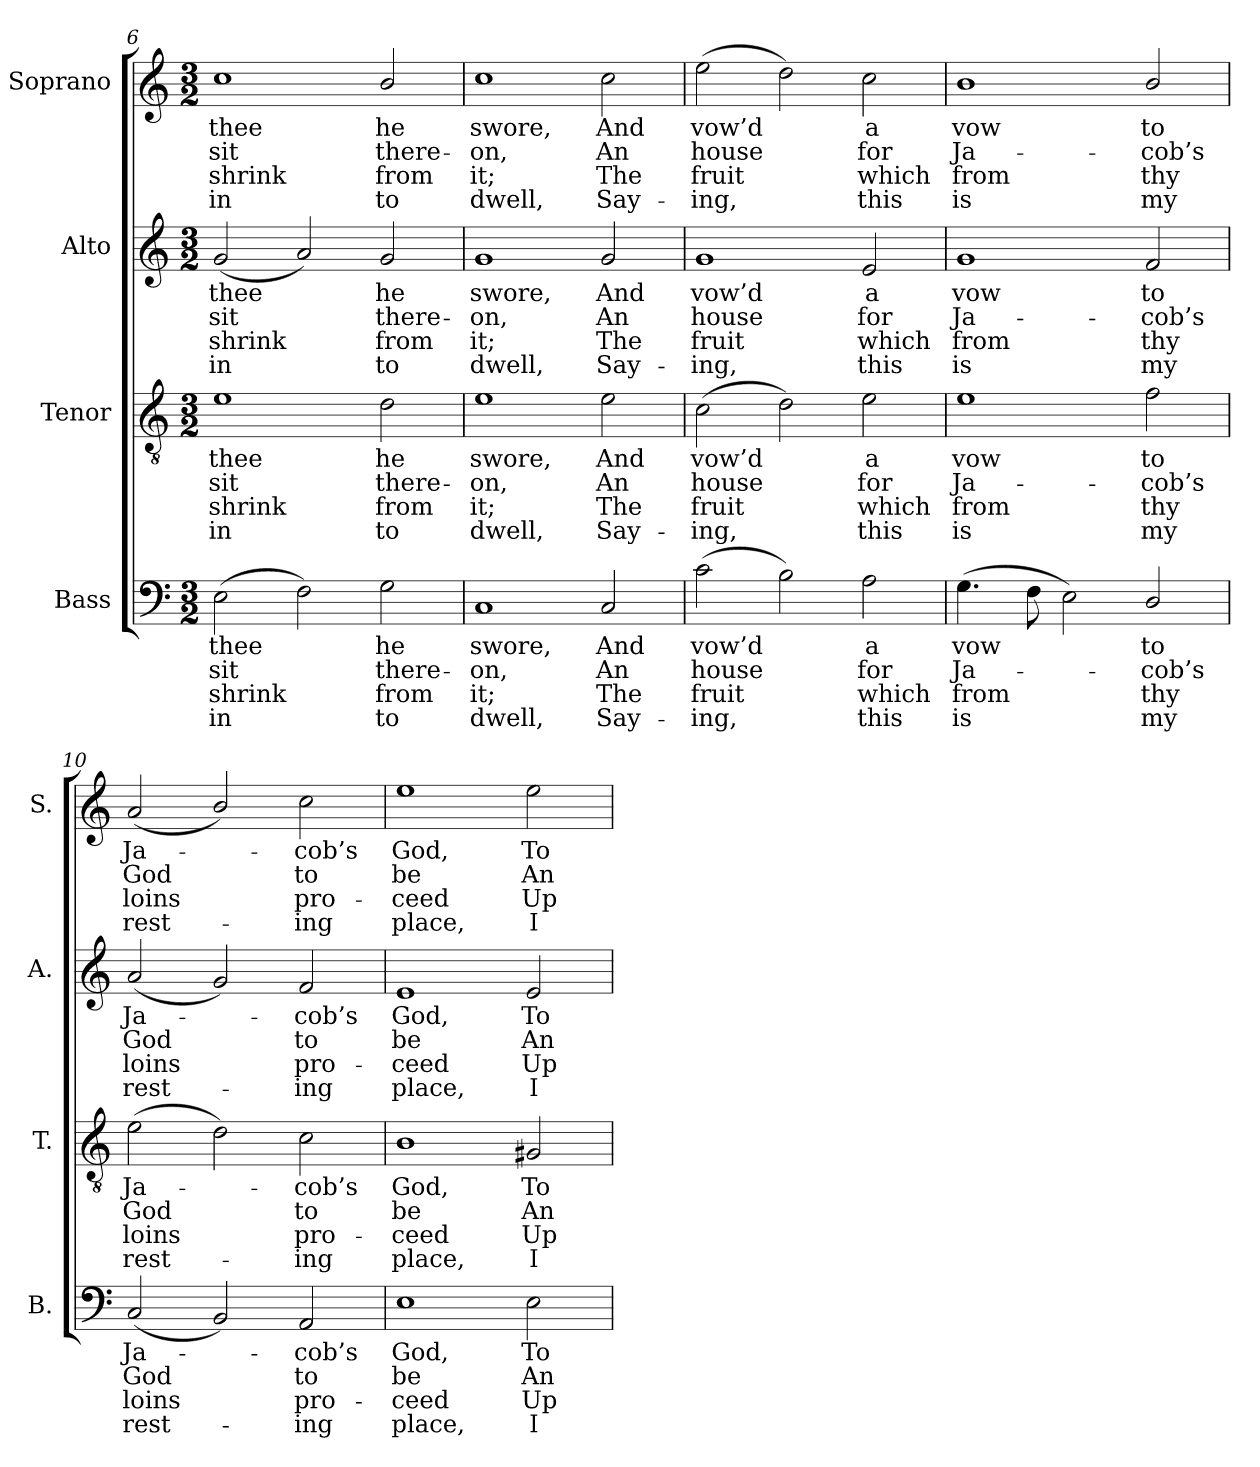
**kern	**text	**text	**text	**text	**kern	**text	**text	**text	**text	**kern	**text	**text	**text	**text	**kern	**text	**text	**text	**text
*part4	*part4	*part4	*part4	*part4	*part3	*part3	*part3	*part3	*part3	*part2	*part2	*part2	*part2	*part2	*part1	*part1	*part1	*part1	*part1
*staff4	*staff4	*staff4	*staff4	*staff4	*staff3	*staff3	*staff3	*staff3	*staff3	*staff2	*staff2	*staff2	*staff2	*staff2	*staff1	*staff1	*staff1	*staff1	*staff1
*I"Bass	*	*	*	*	*I"Tenor	*	*	*	*	*I"Alto	*	*	*	*	*I"Soprano	*	*	*	*
*I'B.	*	*	*	*	*I'T.	*	*	*	*	*I'A.	*	*	*	*	*I'S.	*	*	*	*
*clefF4	*	*	*	*	*clefGv2	*	*	*	*	*clefG2	*	*	*	*	*clefG2	*	*	*	*
*	*	*	*	*	*ITrd7c12	*	*	*	*	*	*	*	*	*	*	*	*	*	*
*k[]	*	*	*	*	*k[]	*	*	*	*	*k[]	*	*	*	*	*k[]	*	*	*	*
*a:	*	*	*	*	*a:	*	*	*	*	*a:	*	*	*	*	*a:	*	*	*	*
*M3/2	*	*	*	*	*M3/2	*	*	*	*	*M3/2	*	*	*	*	*M3/2	*	*	*	*
=6	=6	=6	=6	=6	=6	=6	=6	=6	=6	=6	=6	=6	=6	=6	=6	=6	=6	=6	=6
!	!LO:LY:b:color=#000000	!LO:LY:b:color=#000000	!LO:LY:b:color=#000000	!LO:LY:b:color=#000000	!	!	!	!	!	!	!	!	!	!	!	!	!	!	!
!	!	!	!	!	!	!LO:LY:b:color=#000000	!LO:LY:b:color=#000000	!LO:LY:b:color=#000000	!LO:LY:b:color=#000000	!	!	!	!	!	!	!	!	!	!
!	!	!	!	!	!	!	!	!	!	!	!LO:LY:b:color=#000000	!LO:LY:b:color=#000000	!LO:LY:b:color=#000000	!LO:LY:b:color=#000000	!	!	!	!	!
!	!	!	!	!	!	!	!	!	!	!	!	!	!	!	!	!LO:LY:b:color=#000000	!LO:LY:b:color=#000000	!LO:LY:b:color=#000000	!LO:LY:b:color=#000000
(2Ei\	thee	sit	-shrink	in	1Ei	thee	sit	-shrink	in	(2gi/	thee	sit	-shrink	in	1cci	thee	sit	-shrink	in
2Fi\)	.	.	.	.	.	.	.	.	.	2ai/)	.	.	.	.	.	.	.	.	.
!	!LO:LY:b:color=#000000	!LO:LY:b:color=#000000	!LO:LY:b:color=#000000	!LO:LY:b:color=#000000	!	!	!	!	!	!	!	!	!	!	!	!	!	!	!
!	!	!	!	!	!	!LO:LY:b:color=#000000	!LO:LY:b:color=#000000	!LO:LY:b:color=#000000	!LO:LY:b:color=#000000	!	!	!	!	!	!	!	!	!	!
!	!	!	!	!	!	!	!	!	!	!	!LO:LY:b:color=#000000	!LO:LY:b:color=#000000	!LO:LY:b:color=#000000	!LO:LY:b:color=#000000	!	!	!	!	!
!	!	!	!	!	!	!	!	!	!	!	!	!	!	!	!	!LO:LY:b:color=#000000	!LO:LY:b:color=#000000	!LO:LY:b:color=#000000	!LO:LY:b:color=#000000
2Gi\	he	there-	from	to	2Di\	he	there-	from	to	2gi/	he	there-	from	to	2bi/	he	there-	from	to
=7	=7	=7	=7	=7	=7	=7	=7	=7	=7	=7	=7	=7	=7	=7	=7	=7	=7	=7	=7
!	!LO:LY:b:color=#000000	!LO:LY:b:color=#000000	!LO:LY:b:color=#000000	!LO:LY:b:color=#000000	!	!	!	!	!	!	!	!	!	!	!	!	!	!	!
!	!	!	!	!	!	!LO:LY:b:color=#000000	!LO:LY:b:color=#000000	!LO:LY:b:color=#000000	!LO:LY:b:color=#000000	!	!	!	!	!	!	!	!	!	!
!	!	!	!	!	!	!	!	!	!	!	!LO:LY:b:color=#000000	!LO:LY:b:color=#000000	!LO:LY:b:color=#000000	!LO:LY:b:color=#000000	!	!	!	!	!
!	!	!	!	!	!	!	!	!	!	!	!	!	!	!	!	!LO:LY:b:color=#000000	!LO:LY:b:color=#000000	!LO:LY:b:color=#000000	!LO:LY:b:color=#000000
1Ci	swore,	-on,	it;	dwell,	1Ei	swore,	-on,	it;	dwell,	1gi	swore,	-on,	it;	dwell,	1cci	swore,	-on,	it;	dwell,
!	!LO:LY:b:color=#000000	!LO:LY:b:color=#000000	!LO:LY:b:color=#000000	!LO:LY:b:color=#000000	!	!	!	!	!	!	!	!	!	!	!	!	!	!	!
!	!	!	!	!	!	!LO:LY:b:color=#000000	!LO:LY:b:color=#000000	!LO:LY:b:color=#000000	!LO:LY:b:color=#000000	!	!	!	!	!	!	!	!	!	!
!	!	!	!	!	!	!	!	!	!	!	!LO:LY:b:color=#000000	!LO:LY:b:color=#000000	!LO:LY:b:color=#000000	!LO:LY:b:color=#000000	!	!	!	!	!
!	!	!	!	!	!	!	!	!	!	!	!	!	!	!	!	!LO:LY:b:color=#000000	!LO:LY:b:color=#000000	!LO:LY:b:color=#000000	!LO:LY:b:color=#000000
2Ci/	And	An	The	Say-	2Ei\	And	An	The	Say-	2gi/	And	An	The	Say-	2cci\	And	An	The	Say-
!!LO:LB:g=z
=8	=8	=8	=8	=8	=8	=8	=8	=8	=8	=8	=8	=8	=8	=8	=8	=8	=8	=8	=8
!	!LO:LY:b:color=#000000	!LO:LY:b:color=#000000	!LO:LY:b:color=#000000	!LO:LY:b:color=#000000	!	!	!	!	!	!	!	!	!	!	!	!	!	!	!
!	!	!	!	!	!	!LO:LY:b:color=#000000	!LO:LY:b:color=#000000	!LO:LY:b:color=#000000	!LO:LY:b:color=#000000	!	!	!	!	!	!	!	!	!	!
!	!	!	!	!	!	!	!	!	!	!	!LO:LY:b:color=#000000	!LO:LY:b:color=#000000	!LO:LY:b:color=#000000	!LO:LY:b:color=#000000	!	!	!	!	!
!	!	!	!	!	!	!	!	!	!	!	!	!	!	!	!	!LO:LY:b:color=#000000	!LO:LY:b:color=#000000	!LO:LY:b:color=#000000	!LO:LY:b:color=#000000
(2ci\	vow’d	house	-fruit	ing,	(2Ci\	vow’d	house	-fruit	ing,	1gi	vow’d	house	-fruit	ing,	(2eei\	vow’d	house	-fruit	ing,
2Bi\)	.	.	.	.	2Di\)	.	.	.	.	.	.	.	.	.	2ddi\)	.	.	.	.
!	!LO:LY:b:color=#000000	!LO:LY:b:color=#000000	!LO:LY:b:color=#000000	!LO:LY:b:color=#000000	!	!	!	!	!	!	!	!	!	!	!	!	!	!	!
!	!	!	!	!	!	!LO:LY:b:color=#000000	!LO:LY:b:color=#000000	!LO:LY:b:color=#000000	!LO:LY:b:color=#000000	!	!	!	!	!	!	!	!	!	!
!	!	!	!	!	!	!	!	!	!	!	!LO:LY:b:color=#000000	!LO:LY:b:color=#000000	!LO:LY:b:color=#000000	!LO:LY:b:color=#000000	!	!	!	!	!
!	!	!	!	!	!	!	!	!	!	!	!	!	!	!	!	!LO:LY:b:color=#000000	!LO:LY:b:color=#000000	!LO:LY:b:color=#000000	!LO:LY:b:color=#000000
2Ai\	a	for	which	this	2Ei\	a	for	which	this	2ei/	a	for	which	this	2cci\	a	for	which	this
=9	=9	=9	=9	=9	=9	=9	=9	=9	=9	=9	=9	=9	=9	=9	=9	=9	=9	=9	=9
!	!LO:LY:b:color=#000000	!LO:LY:b:color=#000000	!LO:LY:b:color=#000000	!LO:LY:b:color=#000000	!	!	!	!	!	!	!	!	!	!	!	!	!	!	!
!	!	!	!	!	!	!LO:LY:b:color=#000000	!LO:LY:b:color=#000000	!LO:LY:b:color=#000000	!LO:LY:b:color=#000000	!	!	!	!	!	!	!	!	!	!
!	!	!	!	!	!	!	!	!	!	!	!LO:LY:b:color=#000000	!LO:LY:b:color=#000000	!LO:LY:b:color=#000000	!LO:LY:b:color=#000000	!	!	!	!	!
!	!	!	!	!	!	!	!	!	!	!	!	!	!	!	!	!LO:LY:b:color=#000000	!LO:LY:b:color=#000000	!LO:LY:b:color=#000000	!LO:LY:b:color=#000000
(4.Gi\	vow	Ja-	from	is	1Ei	vow	Ja-	from	is	1gi	vow	Ja-	from	is	1bi	vow	Ja-	from	is
8Fi\	.	.	.	.	.	.	.	.	.	.	.	.	.	.	.	.	.	.	.
2Ei\)	.	.	.	.	.	.	.	.	.	.	.	.	.	.	.	.	.	.	.
!	!LO:LY:b:color=#000000	!LO:LY:b:color=#000000	!LO:LY:b:color=#000000	!LO:LY:b:color=#000000	!	!	!	!	!	!	!	!	!	!	!	!	!	!	!
!	!	!	!	!	!	!LO:LY:b:color=#000000	!LO:LY:b:color=#000000	!LO:LY:b:color=#000000	!LO:LY:b:color=#000000	!	!	!	!	!	!	!	!	!	!
!	!	!	!	!	!	!	!	!	!	!	!LO:LY:b:color=#000000	!LO:LY:b:color=#000000	!LO:LY:b:color=#000000	!LO:LY:b:color=#000000	!	!	!	!	!
!	!	!	!	!	!	!	!	!	!	!	!	!	!	!	!	!LO:LY:b:color=#000000	!LO:LY:b:color=#000000	!LO:LY:b:color=#000000	!LO:LY:b:color=#000000
2Di/	to	-cob’s	thy	my	2Fi\	to	-cob’s	thy	my	2fi/	to	-cob’s	thy	my	2bi/	to	-cob’s	thy	my
=10	=10	=10	=10	=10	=10	=10	=10	=10	=10	=10	=10	=10	=10	=10	=10	=10	=10	=10	=10
!	!LO:LY:b:color=#000000	!LO:LY:b:color=#000000	!LO:LY:b:color=#000000	!LO:LY:b:color=#000000	!	!	!	!	!	!	!	!	!	!	!	!	!	!	!
!	!	!	!	!	!	!LO:LY:b:color=#000000	!LO:LY:b:color=#000000	!LO:LY:b:color=#000000	!LO:LY:b:color=#000000	!	!	!	!	!	!	!	!	!	!
!	!	!	!	!	!	!	!	!	!	!	!LO:LY:b:color=#000000	!LO:LY:b:color=#000000	!LO:LY:b:color=#000000	!LO:LY:b:color=#000000	!	!	!	!	!
!	!	!	!	!	!	!	!	!	!	!	!	!	!	!	!	!LO:LY:b:color=#000000	!LO:LY:b:color=#000000	!LO:LY:b:color=#000000	!LO:LY:b:color=#000000
(2Ci/	Ja-	God	loins	rest-	(2Ei\	Ja-	God	loins	rest-	(2ai/	Ja-	God	loins	rest-	(2ai/	Ja-	God	loins	rest-
2BBi/)	.	.	.	.	2Di\)	.	.	.	.	2gi/)	.	.	.	.	2bi/)	.	.	.	.
!	!LO:LY:b:color=#000000	!LO:LY:b:color=#000000	!LO:LY:b:color=#000000	!LO:LY:b:color=#000000	!	!	!	!	!	!	!	!	!	!	!	!	!	!	!
!	!	!	!	!	!	!LO:LY:b:color=#000000	!LO:LY:b:color=#000000	!LO:LY:b:color=#000000	!LO:LY:b:color=#000000	!	!	!	!	!	!	!	!	!	!
!	!	!	!	!	!	!	!	!	!	!	!LO:LY:b:color=#000000	!LO:LY:b:color=#000000	!LO:LY:b:color=#000000	!LO:LY:b:color=#000000	!	!	!	!	!
!	!	!	!	!	!	!	!	!	!	!	!	!	!	!	!	!LO:LY:b:color=#000000	!LO:LY:b:color=#000000	!LO:LY:b:color=#000000	!LO:LY:b:color=#000000
2AAi/	-cob’s	to	-pro-	-ing	2Ci\	-cob’s	to	-pro-	-ing	2fi/	-cob’s	to	-pro-	-ing	2cci\	-cob’s	to	-pro-	-ing
=11	=11	=11	=11	=11	=11	=11	=11	=11	=11	=11	=11	=11	=11	=11	=11	=11	=11	=11	=11
!	!LO:LY:b:color=#000000	!LO:LY:b:color=#000000	!LO:LY:b:color=#000000	!LO:LY:b:color=#000000	!	!	!	!	!	!	!	!	!	!	!	!	!	!	!
!	!	!	!	!	!	!LO:LY:b:color=#000000	!LO:LY:b:color=#000000	!LO:LY:b:color=#000000	!LO:LY:b:color=#000000	!	!	!	!	!	!	!	!	!	!
!	!	!	!	!	!	!	!	!	!	!	!LO:LY:b:color=#000000	!LO:LY:b:color=#000000	!LO:LY:b:color=#000000	!LO:LY:b:color=#000000	!	!	!	!	!
!	!	!	!	!	!	!	!	!	!	!	!	!	!	!	!	!LO:LY:b:color=#000000	!LO:LY:b:color=#000000	!LO:LY:b:color=#000000	!LO:LY:b:color=#000000
1Ei	God,	be	ceed	place,	1BBi	God,	be	ceed	place,	1ei	God,	be	ceed	place,	1eei	God,	be	ceed	place,
!	!LO:LY:b:color=#000000	!LO:LY:b:color=#000000	!LO:LY:b:color=#000000	!LO:LY:b:color=#000000	!	!	!	!	!	!	!	!	!	!	!	!	!	!	!
!	!	!	!	!	!	!LO:LY:b:color=#000000	!LO:LY:b:color=#000000	!LO:LY:b:color=#000000	!LO:LY:b:color=#000000	!	!	!	!	!	!	!	!	!	!
!	!	!	!	!	!	!	!	!	!	!	!LO:LY:b:color=#000000	!LO:LY:b:color=#000000	!LO:LY:b:color=#000000	!LO:LY:b:color=#000000	!	!	!	!	!
!	!	!	!	!	!	!	!	!	!	!	!	!	!	!	!	!LO:LY:b:color=#000000	!LO:LY:b:color=#000000	!LO:LY:b:color=#000000	!LO:LY:b:color=#000000
2Ei\	To	An	Up-	-I	2GG#Xi/	To	An	Up-	-I	2ei/	To	An	Up-	-I	2eei\	To	An	Up-	-I
=	=	=	=	=	=	=	=	=	=	=	=	=	=	=	=	=	=	=	=
*-	*-	*-	*-	*-	*-	*-	*-	*-	*-	*-	*-	*-	*-	*-	*-	*-	*-	*-	*-
